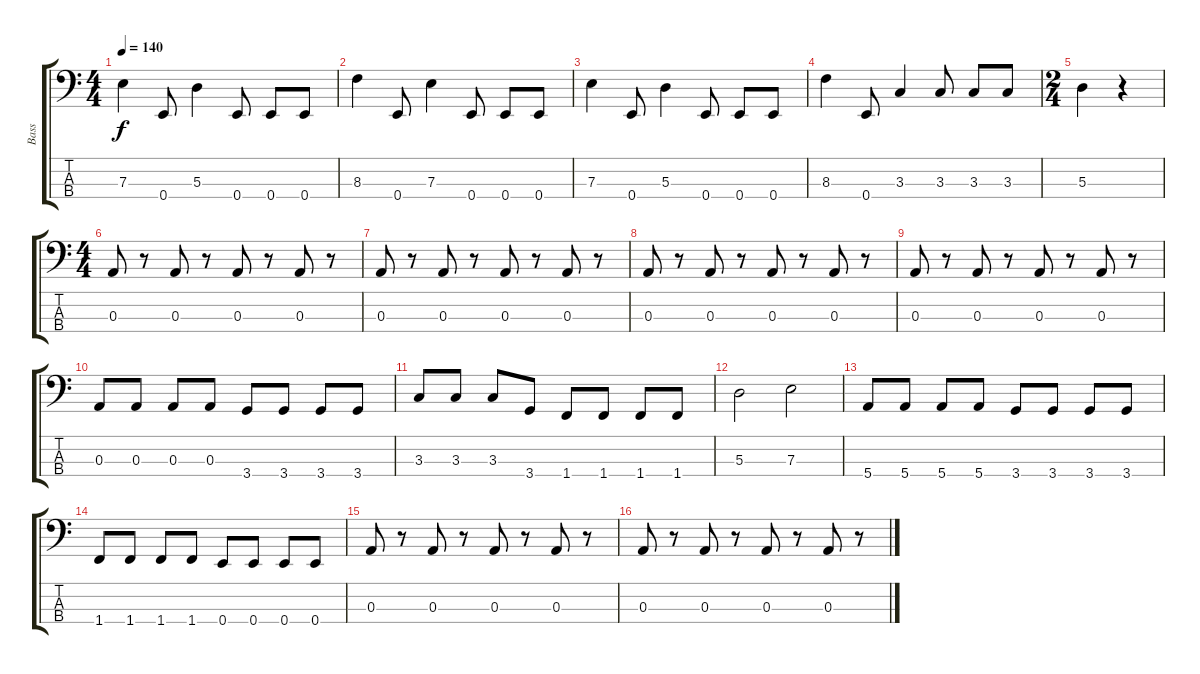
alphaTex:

\track ("Bass" "Bass") {instrument electricbassfinger}
\staff {score tabs}
\tuning (G2 D2 A1 E1) {hide}
\ts (4 4)
\tempo 140
\clef f4
\ks c
7.3.4{dy f} 0.4.8 5.3.4 0.4.8 0.4.8 0.4.8 |
8.3.4 0.4.8 7.3.4 0.4.8 0.4.8 0.4.8 |
7.3.4 0.4.8 5.3.4 0.4.8 0.4.8 0.4.8 |
8.3.4 0.4.8 3.3.4 3.3.8 3.3.8 3.3.8 |
\ts (2 4)
5.3.4 r.4 |
\ts (4 4)
0.3.8 r.8 0.3.8 r.8 0.3.8 r.8 0.3.8 r.8 |
0.3.8 r.8 0.3.8 r.8 0.3.8 r.8 0.3.8 r.8 |
0.3.8 r.8 0.3.8 r.8 0.3.8 r.8 0.3.8 r.8 |
0.3.8 r.8 0.3.8 r.8 0.3.8 r.8 0.3.8 r.8 |
0.3.8 0.3.8 0.3.8 0.3.8 3.4.8 3.4.8 3.4.8 3.4.8 |
3.3.8 3.3.8 3.3.8 3.4.8 1.4.8 1.4.8 1.4.8 1.4.8 |
5.3.2 7.3.2 |
5.4.8 5.4.8 5.4.8 5.4.8 3.4.8 3.4.8 3.4.8 3.4.8 |
1.4.8 1.4.8 1.4.8 1.4.8 0.4.8 0.4.8 0.4.8 0.4.8 |
0.3.8 r.8 0.3.8 r.8 0.3.8 r.8 0.3.8 r.8 |
0.3.8 r.8 0.3.8 r.8 0.3.8 r.8 0.3.8 r.8
